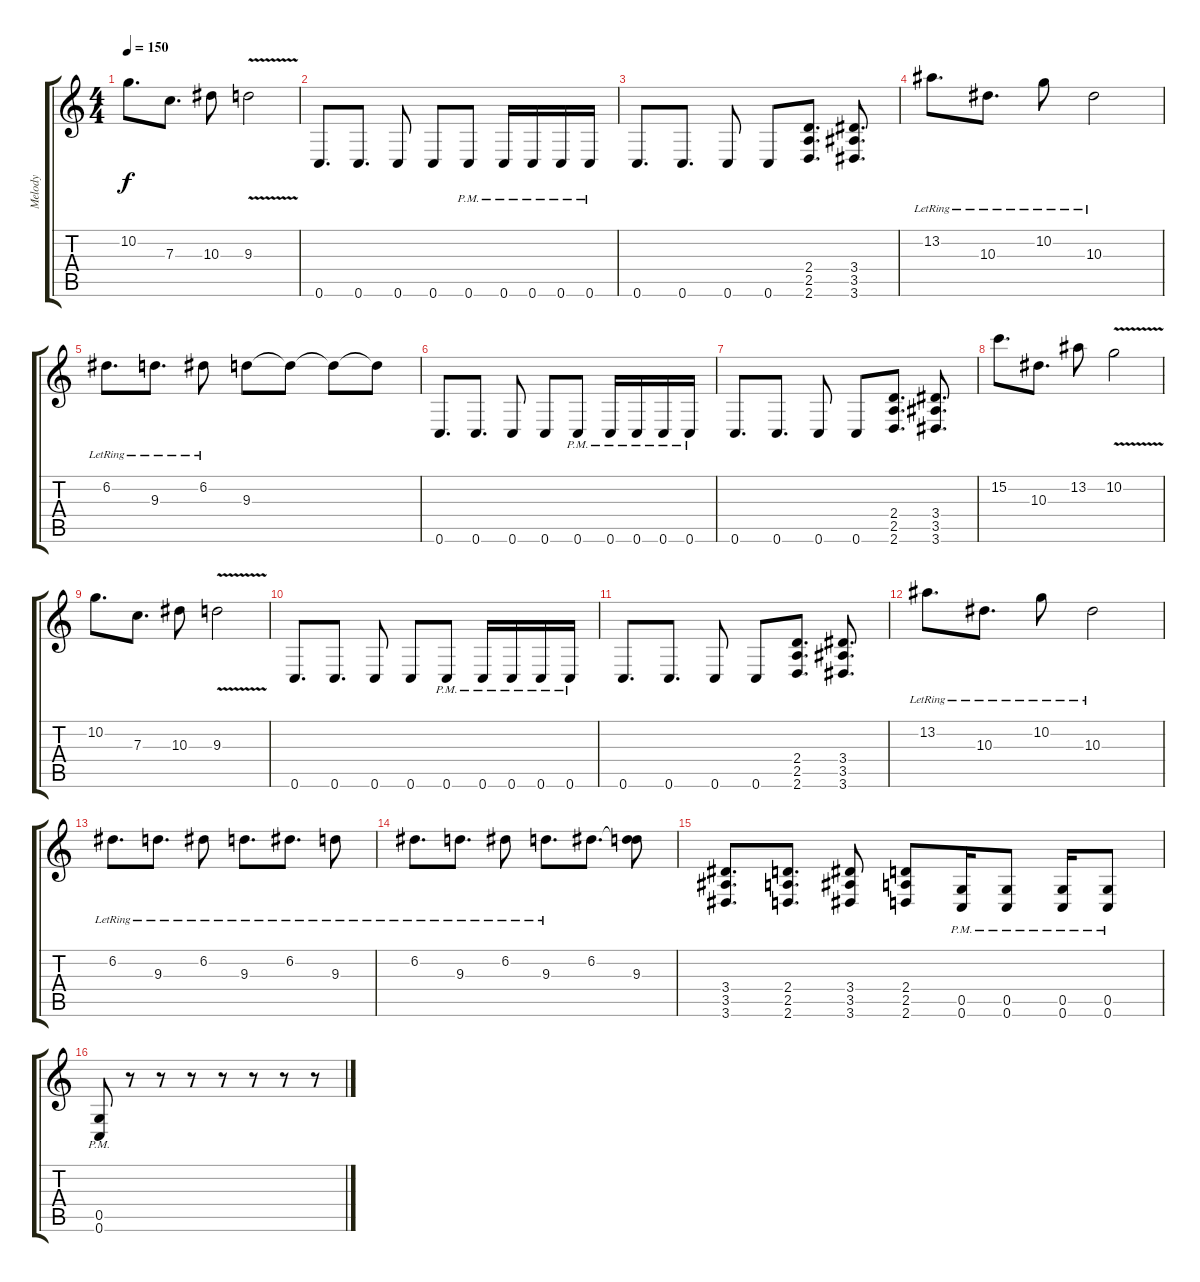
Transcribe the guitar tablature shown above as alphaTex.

\track ("Melody" "Melody") {instrument distortionguitar}
\staff {score tabs}
\tuning (D4 A3 F3 C3 G2 C2) {hide}
\ts (4 4)
\tempo 150
\clef g2
\ks c
10.2.8{d dy f} 7.3.8{d} 10.3.8 9.3{v}.2 |
0.6.8{d} 0.6.8{d} 0.6.8 0.6.8 0.6{pm}.8 0.6{pm}.16 0.6{pm}.16 0.6{pm}.16 0.6{pm}.16 |
0.6.8{d} 0.6.8{d} 0.6.8 0.6.8 (2.4 2.5 2.6).8{d} (3.4 3.5 3.6).8{d} |
13.2{lr}.8{d} 10.3{lr}.8{d} 10.2{lr}.8 10.3{lr}.2 |
6.2{lr}.8{d} 9.3{lr}.8{d} 6.2{lr}.8 9.3.8 9.3{t}.8 9.3{t}.8 9.3{t}.8 |
0.6.8{d} 0.6.8{d} 0.6.8 0.6.8 0.6{pm}.8 0.6{pm}.16 0.6{pm}.16 0.6{pm}.16 0.6{pm}.16 |
0.6.8{d} 0.6.8{d} 0.6.8 0.6.8 (2.4 2.5 2.6).8{d} (3.4 3.5 3.6).8{d} |
15.2.8{d} 10.3.8{d} 13.2.8 10.2{v}.2 |
10.2.8{d} 7.3.8{d} 10.3.8 9.3{v}.2 |
0.6.8{d} 0.6.8{d} 0.6.8 0.6.8 0.6{pm}.8 0.6{pm}.16 0.6{pm}.16 0.6{pm}.16 0.6{pm}.16 |
0.6.8{d} 0.6.8{d} 0.6.8 0.6.8 (2.4 2.5 2.6).8{d} (3.4 3.5 3.6).8{d} |
13.2{lr}.8{d} 10.3{lr}.8{d} 10.2{lr}.8 10.3{lr}.2 |
6.2{lr}.8{d} 9.3{lr}.8{d} 6.2{lr}.8 9.3{lr}.8{d} 6.2{lr}.8{d} 9.3{lr}.8 |
6.2{lr}.8{d} 9.3{lr}.8{d} 6.2{lr}.8 9.3{lr}.8{d} 6.2.8{d} (6.2{t} 9.3).8 |
(3.4 3.5 3.6).8{d} (2.4 2.5 2.6).8{d} (3.4 3.5 3.6).8 (2.4 2.5 2.6).8 (0.5{pm} 0.6{pm}).16 (0.5{pm} 0.6{pm}).8 (0.5{pm} 0.6{pm}).16 (0.5{pm} 0.6{pm}).8 |
(0.5{pm} 0.6{pm}).8 r.8 r.8 r.8 r.8 r.8 r.8 r.8
